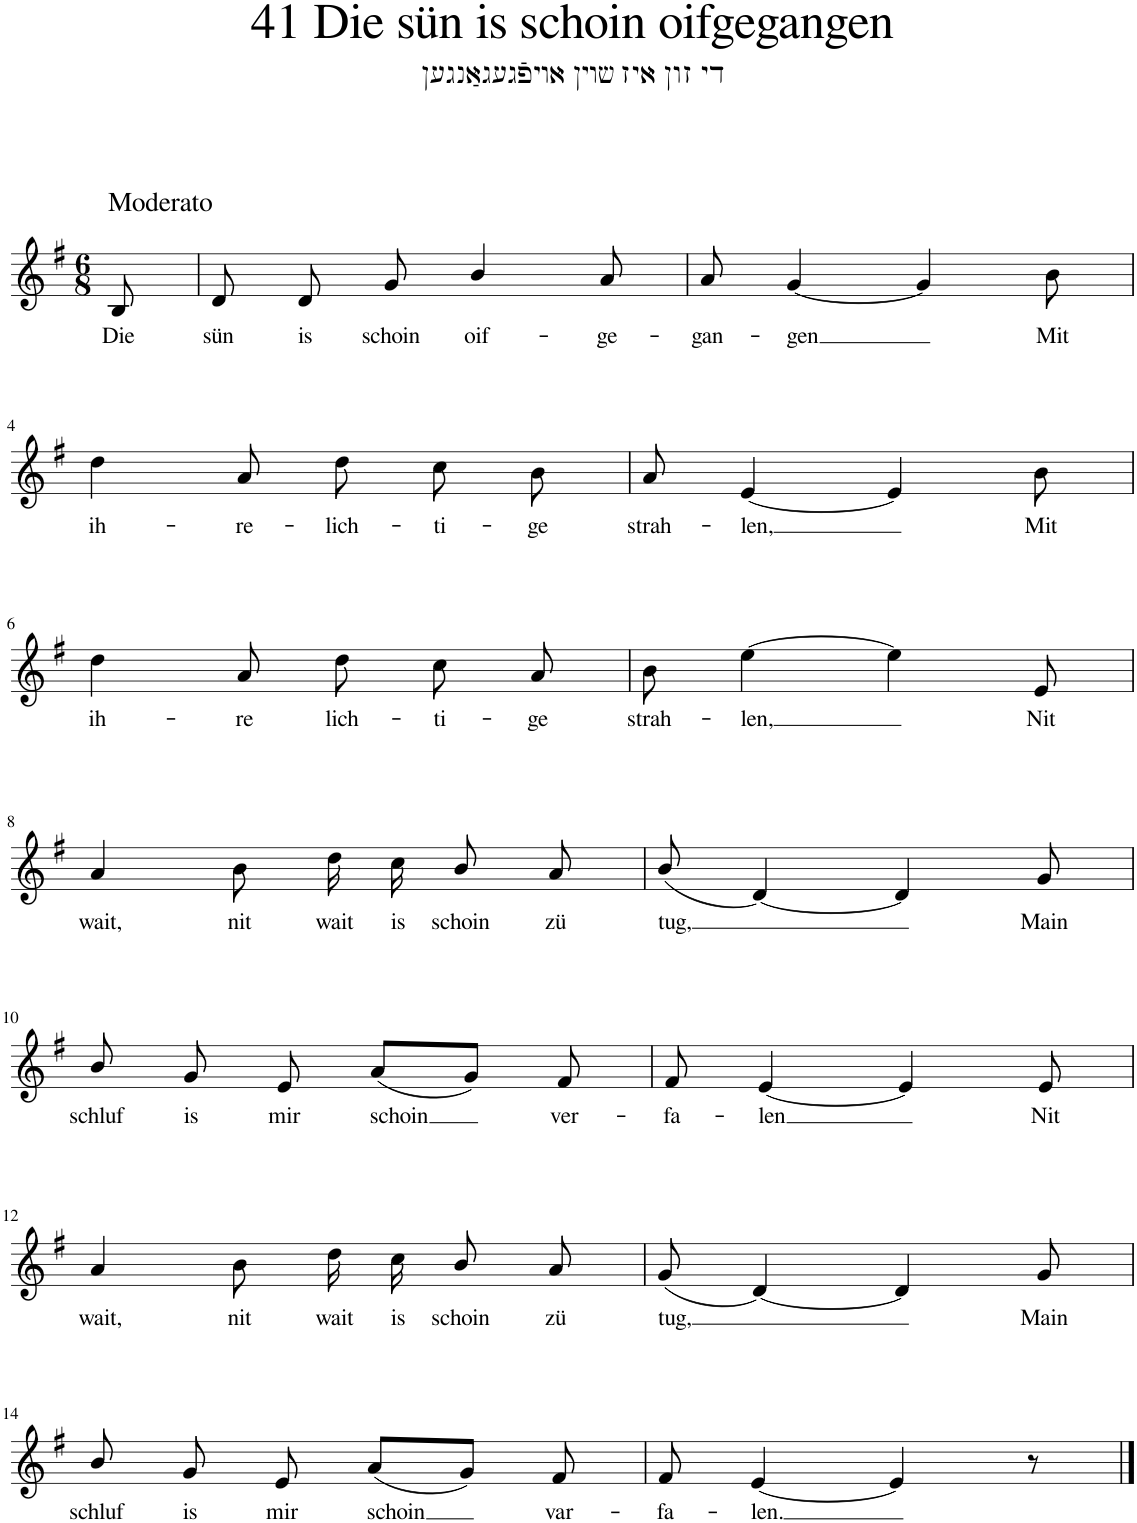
**kern	**text
*part1	*part1
*staff1	*staff1
*I"Piano	*
*I'Pno.	*
*clefG2	*
*k[f#]	*
*M6/8	*
=1	=1
!LO:TX:a:t=Moderato	!
!	!LO:LY:b
8B/	Die
=2	=2
!	!LO:LY:b
8d/	sün
!	!LO:LY:b
8d/	is
!	!LO:LY:b
8g/	schoin
!	!LO:LY:b
4b/	oif-
!	!LO:LY:b
8a/	-ge-
=3	=3
!	!LO:LY:b
8a/	-gan-
!	!LO:LY:b
[4g/	-gen
4g/]	.
!	!LO:LY:b
8b\	Mit
!!LO:LB:g=z
=4	=4
!	!LO:LY:b
4dd\	ih-
!	!LO:LY:b
8a/	-re-
!	!LO:LY:b
8dd\	-lich-
!	!LO:LY:b
8cc\	-ti-
!	!LO:LY:b
8b\	-ge
=5	=5
!	!LO:LY:b
8a/	strah-
!	!LO:LY:b
[4e/	-len,
4e/]	.
!	!LO:LY:b
8b\	Mit
!!LO:LB:g=z
=6	=6
!	!LO:LY:b
4dd\	ih-
!	!LO:LY:b
8a/	-re
!	!LO:LY:b
8dd\	lich-
!	!LO:LY:b
8cc\	-ti-
!	!LO:LY:b
8a/	-ge
=7	=7
!	!LO:LY:b
8b\	strah-
!	!LO:LY:b
[4ee\	-len,
4ee\]	.
!	!LO:LY:b
8e/	Nit
!!LO:LB:g=z
=8	=8
!	!LO:LY:b
4a/	wait,
!	!LO:LY:b
8b\	nit
!	!LO:LY:b
16dd\	wait
!	!LO:LY:b
16cc\	is
!	!LO:LY:b
8b/	schoin
!	!LO:LY:b
8a/	zü
=9	=9
!	!LO:LY:b
(8b/	tug,
[4d/)	.
4d/]	.
!	!LO:LY:b
8g/	Main
!!LO:LB:g=z
=10	=10
!	!LO:LY:b
8b/	schluf
!	!LO:LY:b
8g/	is
!	!LO:LY:b
8e/	mir
!	!LO:LY:b
(8a/L	schoin
8g/J)	.
!	!LO:LY:b
8f#/	ver-
=11	=11
!	!LO:LY:b
8f#/	-fa-
!	!LO:LY:b
[4e/	-len
4e/]	.
!	!LO:LY:b
8e/	Nit
!!LO:LB:g=z
=12	=12
!	!LO:LY:b
4a/	wait,
!	!LO:LY:b
8b\	nit
!	!LO:LY:b
16dd\	wait
!	!LO:LY:b
16cc\	is
!	!LO:LY:b
8b/	schoin
!	!LO:LY:b
8a/	zü
=13	=13
!	!LO:LY:b
(8g/	tug,
[4d/)	.
4d/]	.
!	!LO:LY:b
8g/	Main
!!LO:LB:g=z
=14	=14
!	!LO:LY:b
8b/	schluf
!	!LO:LY:b
8g/	is
!	!LO:LY:b
8e/	mir
!	!LO:LY:b
(8a/L	schoin
8g/J)	.
!	!LO:LY:b
8f#/	var-
=15	=15
!	!LO:LY:b
8f#/	-fa-
!	!LO:LY:b
[4e/	-len.
4e/]	.
8r	.
==	==
*-	*-
